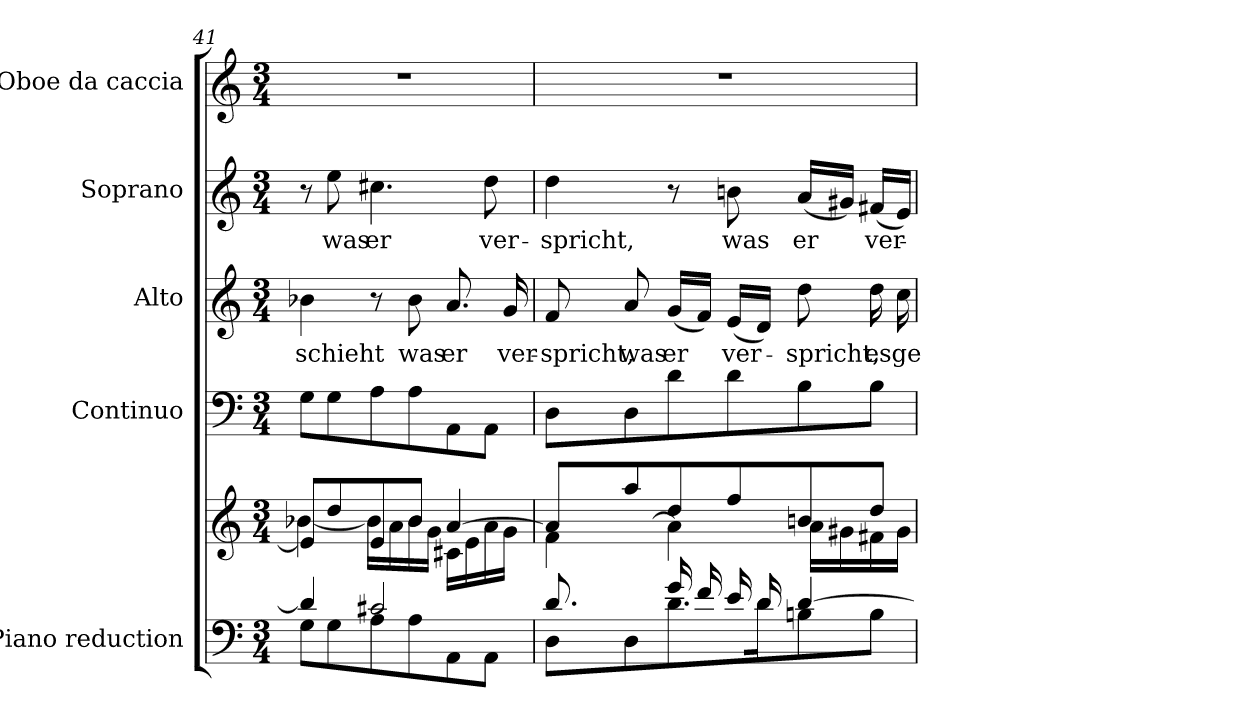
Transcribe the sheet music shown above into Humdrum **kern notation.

**kern	**kern	**kern	**kern	**text	**kern	**text	**kern
*part5	*part5	*part4	*part3	*part3	*part2	*part2	*part1
*staff6	*staff5	*staff4	*staff3	*staff3	*staff2	*staff2	*staff1
*I"Piano reduction	*	*I"Continuo	*I"Alto	*	*I"Soprano	*	*I"Oboe da caccia
*I'Pno	*	*	*	*	*	*	*I'Ob
*clefF4	*clefG2	*clefF4	*clefG2	*	*clefG2	*	*clefG2
*k[]	*k[]	*k[]	*k[]	*	*k[]	*	*k[]
*M3/4	*M3/4	*M3/4	*M3/4	*	*M3/4	*	*M3/4
=41	=41	=41	=41	=41	=41	=41	=41
*^	*^	*	*	*	*	*	*
!	!	!	!	!	!	!LO:LY:b	!	!	!
4d/]	8G\L	8e/L]	[4b-X\	8G\L	4b-X\	-schieht	8r	.	2.r
!	!	!	!	!	!	!	!	!LO:LY:b	!
.	8G\	8dd/	.	8G\	.	.	8ee\	was	.
!	!	!	!	!	!	!	!	!LO:LY:b	!
2c#X/	8A\	8e/	16b-\LL]	8A\	8r	.	4.cc#X\	er	.
.	.	.	16a\	.	.	.	.	.	.
!	!	!	!	!	!	!LO:LY:b	!	!	!
.	8A\	8b-/J	16b-\	8A\	8b-\	was	.	.	.
.	.	.	16g\JJ	.	.	.	.	.	.
!	!	!	!	!	!	!LO:LY:b	!	!	!
.	8AA\	[4a/	16c#X\LL	8AA\	8.a/	er	.	.	.
.	.	.	16e\	.	.	.	.	.	.
!	!	!	!	!	!	!	!	!LO:LY:b	!
.	8AA\J	.	16a\	8AA\J	.	.	8dd\	ver-	.
!	!	!	!	!	!	!LO:LY:b	!	!	!
.	.	.	16g\JJ	.	16g/	ver-	.	.	.
!!LO:PB:g=z
=42	=42	=42	=42	=42	=42	=42	=42	=42	=42
*	*	*	*^	*	*	*	*	*	*
!	!	!	!	!	!	!	!LO:LY:b	!	!LO:LY:b	!
8.d/L	8D\L	8a/L]	4f\	8.ryy	8D\L	8f/	-spricht,	4dd\	-spricht,	2.r
!	!	!	!	!	!	!	!LO:LY:b	!	!	!
.	8D\	8aa/	.	.	8D\	8a/	was	.	.	.
16ryy	.	.	.	[16a\Jk	.	.	.	.	.	.
!	!	!	!	!	!	!	!LO:LY:b	!	!	!
16g/LL	8.d\	8dd/	4a\]	2ryy	8d\	(<16g/LL	er	8r	.	.
16f/	.	.	.	.	.	16f/JJ)	.	.	.	.
!	!	!	!	!	!	!	!LO:LY:b	!	!LO:LY:b	!
16e/	.	8ff/	.	.	8d\	(<16e/LL	ver-	8bn\	was	.
16d/JJ	16d\K	.	.	.	.	16d/JJ)	.	.	.	.
!	!	!	!	!	!	!	!LO:LY:b	!	!LO:LY:b	!
[4d/	8Bn\	8bn/	16a\LL	.	8B\	8dd\	-spricht,	(<16a/LL	er	.
.	.	.	16g#X\	.	.	.	.	16g#X/JJ)	.	.
!	!	!	!	!	!	!	!LO:LY:b	!	!LO:LY:b	!
.	8B\J	8dd/J	16f#X\	.	8B\J	16dd\	es	(<16f#X/LL	ver-	.
!	!	!	!	!	!	!	!LO:LY:b	!	!	!
.	.	.	16g#\JJ	.	.	16cc\	ge-	16e/JJ)	.	.
*v	*v	*	*	*	*	*	*	*	*	*
*	*v	*v	*v	*	*	*	*	*	*
=	=	=	=	=	=	=	=
*-	*-	*-	*-	*-	*-	*-	*-
